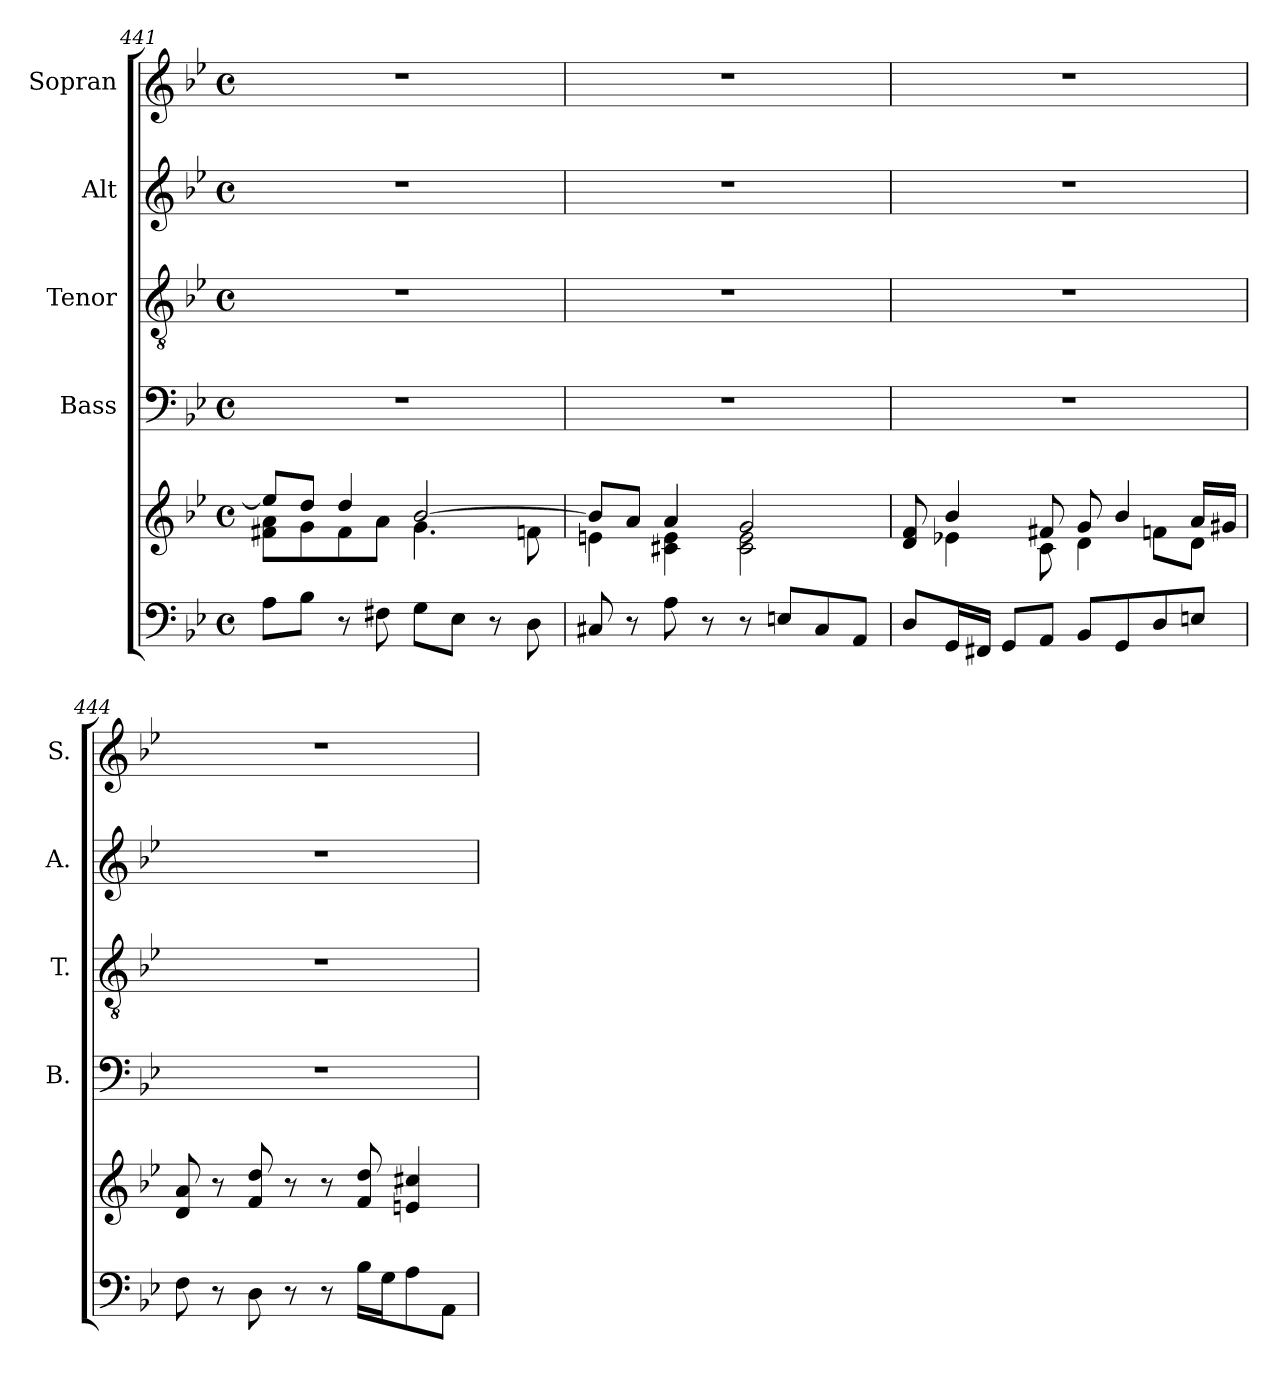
**kern	**kern	**kern	**kern	**kern	**kern
*part5	*part5	*part4	*part3	*part2	*part1
*staff6	*staff5	*staff4	*staff3	*staff2	*staff1
*	*	*I"Bass	*I"Tenor	*I"Alt	*I"Sopran
*	*	*I'B.	*I'T.	*I'A.	*I'S.
!!LO:PB:g=z
*clefF4	*clefG2	*clefF4	*clefGv2	*clefG2	*clefG2
*k[b-e-]	*k[b-e-]	*k[b-e-]	*k[b-e-]	*k[b-e-]	*k[b-e-]
*B-:	*B-:	*B-:	*B-:	*B-:	*B-:
*M4/4	*M4/4	*M4/4	*M4/4	*M4/4	*M4/4
*met(c)	*met(c)	*met(c)	*met(c)	*met(c)	*met(c)
=441	=441	=441	=441	=441	=441
*	*^	*	*	*	*
8A\L	8ee-/L]	8f#X\ 8a\L	1r	1r	1r	1r
8B-\J	8dd/J	8g\	.	.	.	.
8r	4dd/	8f#\	.	.	.	.
8F#X\	.	8a\J	.	.	.	.
8G\L	[>2b-/	4.g\	.	.	.	.
8E-\J	.	.	.	.	.	.
8r	.	.	.	.	.	.
8D\	.	8fn\	.	.	.	.
=442	=442	=442	=442	=442	=442	=442
8C#X/	8b-/L]	4en\	1r	1r	1r	1r
8r	8a/J	.	.	.	.	.
8A\	4a/	4c#X\ 4e\	.	.	.	.
8r	.	.	.	.	.	.
8r	2g/	2c#\ 2e\	.	.	.	.
8En/L	.	.	.	.	.	.
8C#/	.	.	.	.	.	.
8AA/J	.	.	.	.	.	.
=443	=443	=443	=443	=443	=443	=443
8D/L	8d/ 8f/	8ryy	1r	1r	1r	1r
16GG/L	4b-/	4e-X\	.	.	.	.
16FF#X/JJ	.	.	.	.	.	.
8GG/L	.	.	.	.	.	.
8AA/J	8f#X/	8c\	.	.	.	.
8BB-/L	8g/	4d\	.	.	.	.
8GG/	4b-/	.	.	.	.	.
8D/	.	8f\L	.	.	.	.
8En/J	16a/LL	8d\J	.	.	.	.
.	16g#X/JJ	.	.	.	.	.
*	*v	*v	*	*	*	*
=444	=444	=444	=444	=444	=444
8F\	8d/ 8a/	1r	1r	1r	1r
8r	8r	.	.	.	.
8D\	8f/ 8dd/	.	.	.	.
8r	8r	.	.	.	.
8r	8r	.	.	.	.
16B-\LL	8f/ 8dd/	.	.	.	.
16G\J	.	.	.	.	.
8A\	4en/ 4cc#X/	.	.	.	.
8AA\J	.	.	.	.	.
=	=	=	=	=	=
*-	*-	*-	*-	*-	*-
